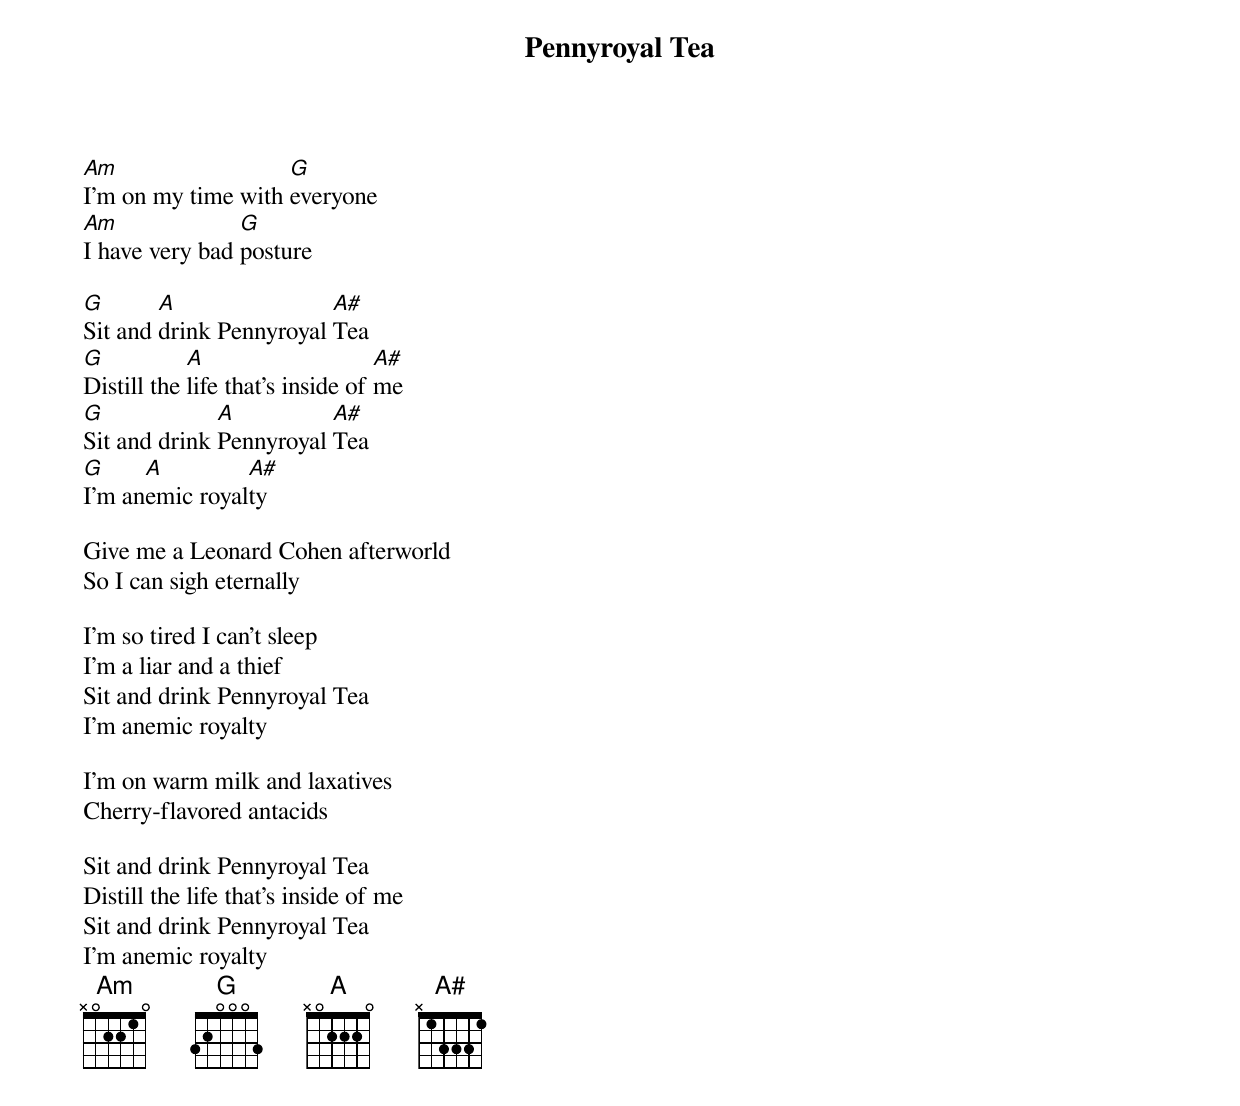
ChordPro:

{title: Pennyroyal Tea}

[Am]I'm on my time with [G]everyone
[Am]I have very bad [G]posture

[G]Sit and [A]drink Pennyroyal [A#]Tea
[G]Distill the [A]life that's inside of [A#]me
[G]Sit and drink [A]Pennyroyal [A#]Tea
[G]I'm an[A]emic royal[A#]ty

Give me a Leonard Cohen afterworld
So I can sigh eternally

I'm so tired I can't sleep
I'm a liar and a thief
Sit and drink Pennyroyal Tea
I'm anemic royalty

I'm on warm milk and laxatives
Cherry-flavored antacids

Sit and drink Pennyroyal Tea
Distill the life that's inside of me
Sit and drink Pennyroyal Tea
I'm anemic royalty
